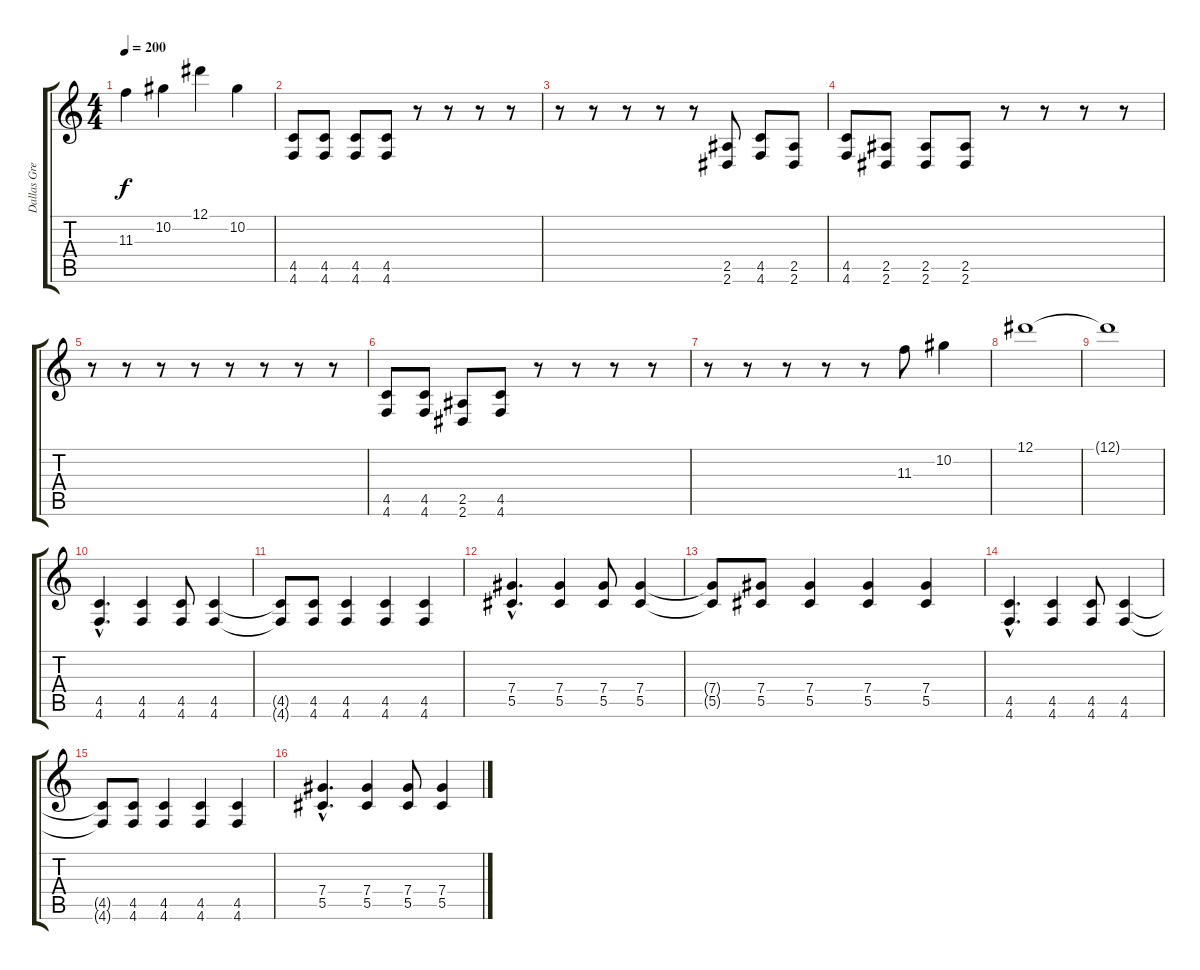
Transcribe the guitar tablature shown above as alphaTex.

\track ("Dallas Green (Guitar 2)" "Dallas Gre") {instrument overdrivenguitar}
\staff {score tabs}
\tuning (Eb4 Bb3 Gb3 Db3 Ab2 Db2) {hide}
\ts (4 4)
\tempo 200
\clef g2
\ks c
11.3.4{dy f} 10.2.4 12.1.4 10.2.4 |
(4.5 4.6).8 (4.5 4.6).8 (4.5 4.6).8 (4.5 4.6).8 r.8 r.8 r.8 r.8 |
r.8 r.8 r.8 r.8 r.8 (2.5 2.6).8 (4.5 4.6).8 (2.5 2.6).8 |
(4.5 4.6).8 (2.5 2.6).8 (2.5 2.6).8 (2.5 2.6).8 r.8 r.8 r.8 r.8 |
r.8 r.8 r.8 r.8 r.8 r.8 r.8 r.8 |
(4.5 4.6).8 (4.5 4.6).8 (2.5 2.6).8 (4.5 4.6).8 r.8 r.8 r.8 r.8 |
r.8 r.8 r.8 r.8 r.8 11.3.8 10.2.4 |
12.1.1 |
12.1{t}.1 |
(4.5{hac} 4.6{hac}).4{d} (4.5 4.6).4 (4.5 4.6).8 (4.5 4.6).4 |
(4.5{t} 4.6{t}).8 (4.5 4.6).8 (4.5 4.6).4 (4.5 4.6).4 (4.5 4.6).4 |
(7.4{hac} 5.5{hac}).4{d} (7.4 5.5).4 (7.4 5.5).8 (7.4 5.5).4 |
(7.4{t} 5.5{t}).8 (7.4 5.5).8 (7.4 5.5).4 (7.4 5.5).4 (7.4 5.5).4 |
(4.5{hac} 4.6{hac}).4{d} (4.5 4.6).4 (4.5 4.6).8 (4.5 4.6).4 |
(4.5{t} 4.6{t}).8 (4.5 4.6).8 (4.5 4.6).4 (4.5 4.6).4 (4.5 4.6).4 |
(7.4{hac} 5.5{hac}).4{d} (7.4 5.5).4 (7.4 5.5).8 (7.4 5.5).4
